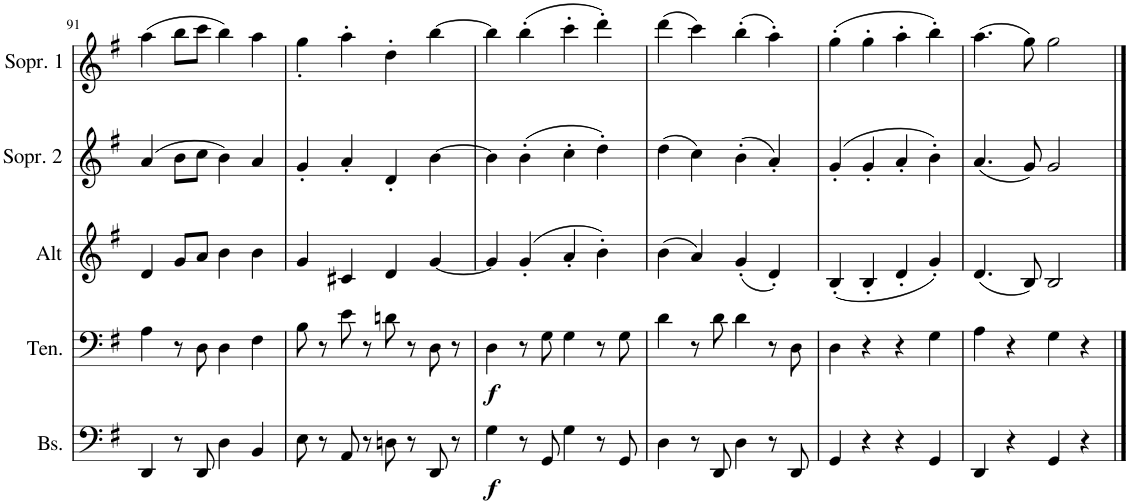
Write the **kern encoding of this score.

**kern	**dynam	**kern	**dynam	**kern	**kern	**kern
*part5	*part5	*part4	*part4	*part3	*part2	*part1
*staff5	*staff5	*staff4	*staff4	*staff3	*staff2	*staff1
*I"Bass	*	*I"Tenor	*	*I"Alt	*I"Sopran 2	*I"Sopran 1
*I'Bs.	*	*I'Ten.	*	*I'Alt	*I'Sopr. 2	*I'Sopr. 1
!!LO:PB:g=z
*clefF4	*	*clefF4	*	*clefG2	*clefG2	*clefG2
*ITrd12c21	*	*	*	*ITrd1c2	*ITrd1c2	*
*k[f#]	*	*k[f#]	*	*k[f#]	*k[f#]	*k[f#]
*M4/4	*	*M4/4	*	*M4/4	*M4/4	*M4/4
*met(c)	*	*met(c)	*	*met(c)	*met(c)	*met(c)
=91	=91	=91	=91	=91	=91	=91
4DD/	.	4A\	.	4d/	(4a/	(4aa\
8r	.	8r	.	8g/L	8b\L	8bb\L
8DD/	.	8D\	.	8a/J	8cc\J	8ccc\J
4D\	.	4D\	.	4b\	4b\)	4bb\)
4BB/	.	4F#\	.	4b\	4a/	4aa\
=92	=92	=92	=92	=92	=92	=92
8E\	.	8B\	.	4g/	4g'</	4gg'<\
8r	.	8r	.	.	.	.
8AA/	.	8e\	.	4c#X/	4a'/	4aa'\
8r	.	8r	.	.	.	.
8Dn\	.	8dn\	.	4d/	4d'/	4dd'\
8r	.	8r	.	.	.	.
8DD/	.	8D\	.	[4g/	[>4b\	[>4bb\
8r	.	8r	.	.	.	.
=93	=93	=93	=93	=93	=93	=93
!	!LO:DY:b	!	!LO:DY:b	!	!	!
4G\	f	4D\	f	4g/]	4b\]	4bb\]
8r	.	8r	.	(4g'/	(4b'\	(4bb'\
8GG/	.	8G\	.	.	.	.
4G\	.	4G\	.	4a'/	4cc'\	4ccc'\
8r	.	8r	.	4b'\)	4dd'\)	4ddd'\)
8GG/	.	8G\	.	.	.	.
=94	=94	=94	=94	=94	=94	=94
4D\	.	4d\	.	(4b\	(4dd\	(4ddd\
8r	.	8r	.	4a/)	4cc\)	4ccc\)
8DD/	.	8d\	.	.	.	.
4D\	.	4d\	.	(4g'/	(4b'\	(4bb'\
8r	.	8r	.	4d'/)	4a'/)	4aa'\)
8DD/	.	8D\	.	.	.	.
=95	=95	=95	=95	=95	=95	=95
4GG/	.	4D\	.	(4B'/	(4g'/	(4gg'\
4r	.	4r	.	4B'/	4g'/	4gg'\
4r	.	4r	.	4d'/	4a'/	4aa'\
4GG/	.	4G\	.	4g'/)	4b'\)	4bb'\)
=96	=96	=96	=96	=96	=96	=96
4DD/	.	4A\	.	(4.d/	(4.a/	(4.aa\
4r	.	4r	.	.	.	.
.	.	.	.	8B/)	8g/)	8gg\)
4GG/	.	4G\	.	2B/	2g/	2gg\
4r	.	4r	.	.	.	.
==	==	==	==	==	==	==
*-	*-	*-	*-	*-	*-	*-
